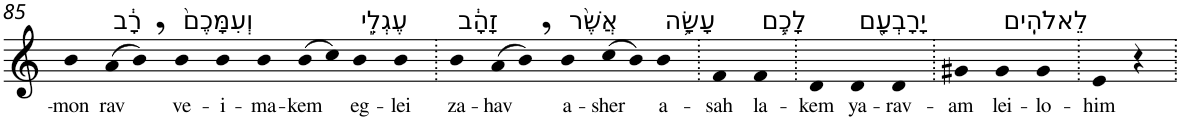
**kern	**text
*part1	*part1
*staff1	*staff1
*I"Piano	*
*I'Pno	*
!!LO:PB:g=z
*clefG2	*
*k[]	*
=85	=85
!	!LO:LY:b
4b	-mon
!LO:TX:a:t=רָ֔ב	!
!	!LO:LY:b
(>8a	rav
8b,)	.
!LO:TX:a:t=וְעִמָּכֶם֙	!
!	!LO:LY:b
4b	ve-
!	!LO:LY:b
4b	-i-
!	!LO:LY:b
4b	-ma-
!	!LO:LY:b
(>8b	-kem
8cc)	.
!LO:TX:a:t=עֶגְלֵ֣י	!
!	!LO:LY:b
4b	eg-
!	!LO:LY:b
4b	-lei
=86.	=86.
!LO:TX:a:t=זָהָ֔ב	!
!	!LO:LY:b
4b	za-
!	!LO:LY:b
(>8a	-hav
8b,)	.
!LO:TX:a:t=אֲשֶׁ֨ר	!
!	!LO:LY:b
4b	a-
!	!LO:LY:b
(>8cc	-sher
8b)	.
!LO:TX:a:t=עָשָׂ֥ה	!
!	!LO:LY:b
4b	a-
=87.	=87.
!	!LO:LY:b
4f	-sah
!LO:TX:a:t=לָכֶ֛ם	!
!	!LO:LY:b
4f	la-
=88.	=88.
!	!LO:LY:b
4d	-kem
!LO:TX:a:t=יָרָבְעָ֖ם	!
!	!LO:LY:b
4d	ya-
!	!LO:LY:b
4d	-rav-
=89.	=89.
!	!LO:LY:b
4g#X	-am
!LO:TX:a:t=לֵאלֹהִֽים	!
!	!LO:LY:b
4g#	lei-
!	!LO:LY:b
4g#	-lo-
=90.	=90.
!	!LO:LY:b
4e	-him
4r	.
=.	=.
*-	*-
